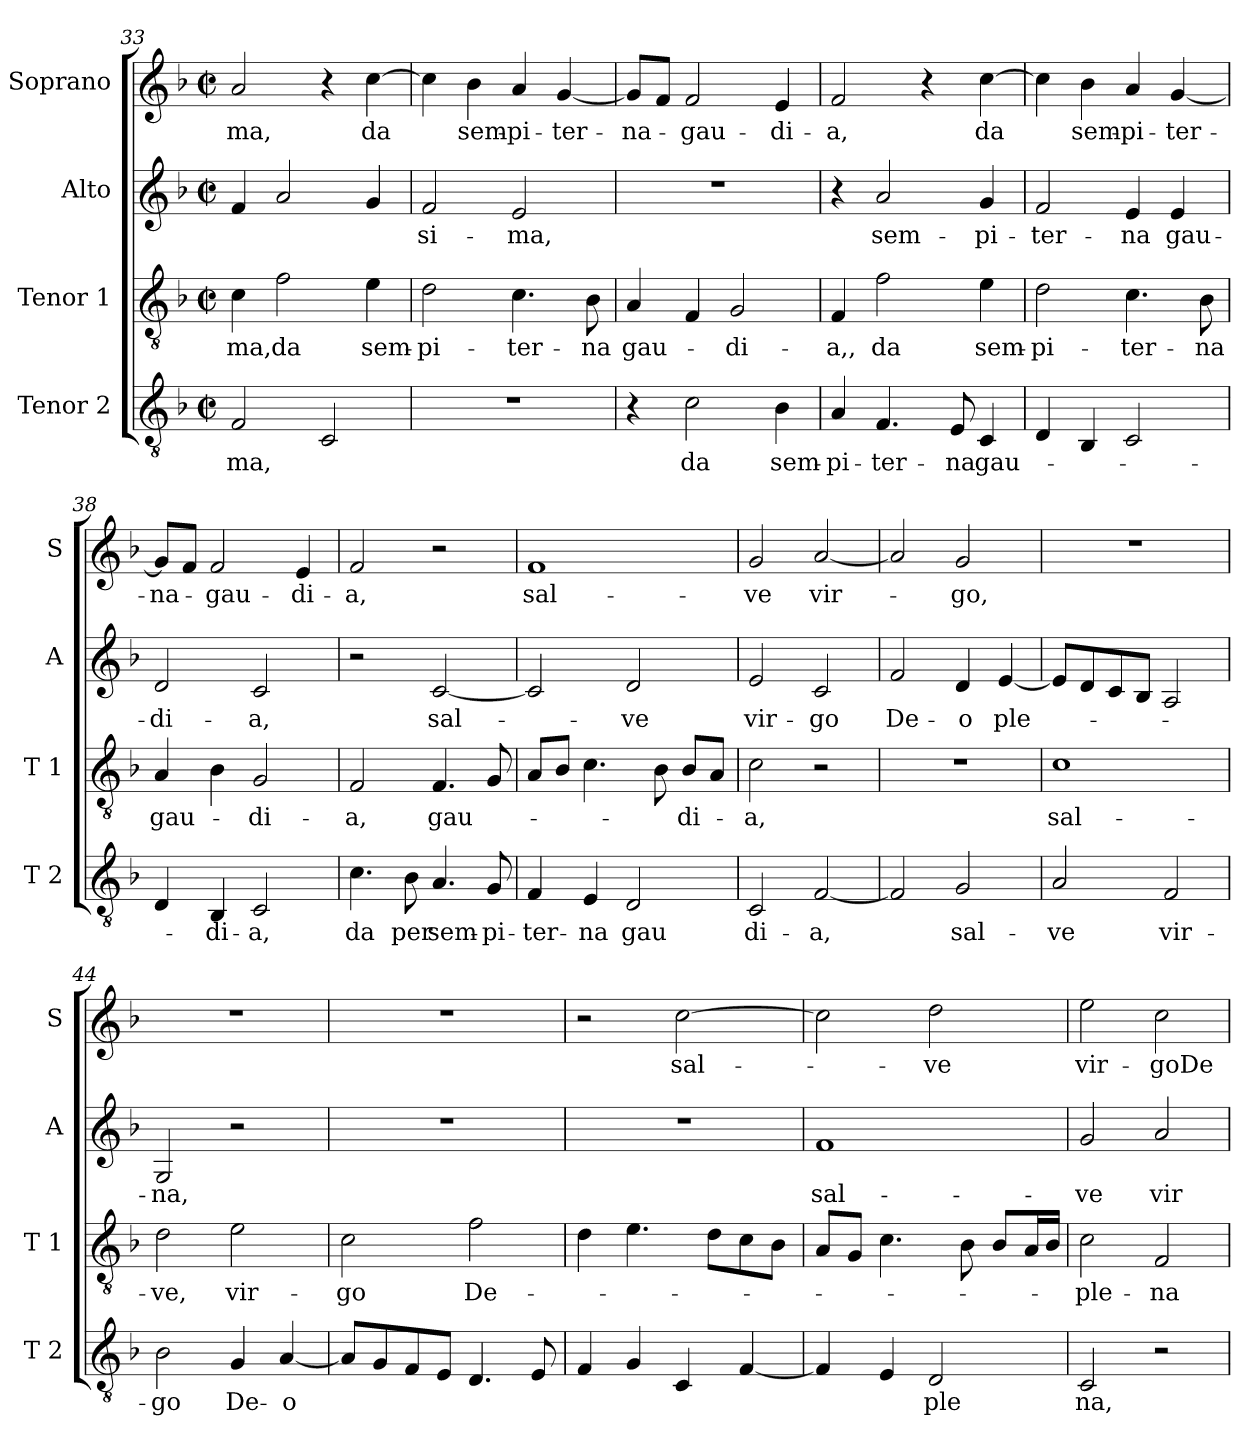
**kern	**text	**kern	**text	**kern	**text	**kern	**text
*part4	*part4	*part3	*part3	*part2	*part2	*part1	*part1
*staff4	*staff4	*staff3	*staff3	*staff2	*staff2	*staff1	*staff1
*I"Tenor 2	*	*I"Tenor 1	*	*I"Alto	*	*I"Soprano	*
*I'T 2	*	*I'T 1	*	*I'A	*	*I'S	*
*clefGv2	*	*clefGv2	*	*clefG2	*	*clefG2	*
*k[b-]	*	*k[b-]	*	*k[b-]	*	*k[b-]	*
*M2/2	*	*M2/2	*	*M2/2	*	*M2/2	*
*met(c|)	*	*met(c|)	*	*met(c|)	*	*met(c|)	*
=33	=33	=33	=33	=33	=33	=33	=33
!	!LO:LY:b	!	!LO:LY:b	!	!	!	!LO:LY:b
2F/	-ma,	4c\	-ma,	4f/	.	2a/	-ma,
!	!	!	!LO:LY:b	!	!	!	!
.	.	2f\	da	2a/	.	.	.
2C/	.	.	.	.	.	4r	.
!	!	!	!LO:LY:b	!	!	!	!LO:LY:b
.	.	4e\	sem-	4g/	.	[4cc\	da
=34	=34	=34	=34	=34	=34	=34	=34
!	!	!	!LO:LY:b	!	!LO:LY:b	!	!
1r	.	2d\	-pi-	2f/	-si-	4cc\]	.
!	!	!	!	!	!	!	!LO:LY:b
.	.	.	.	.	.	4b-\	sem-
!	!	!	!LO:LY:b	!	!LO:LY:b	!	!LO:LY:b
.	.	4.c\	-ter-	2e/	-ma,	4a/	-pi-
!	!	!	!	!	!	!	!LO:LY:b
.	.	.	.	.	.	[4g/	-ter-
!	!	!	!LO:LY:b	!	!	!	!
.	.	8B-\	-na	.	.	.	.
=35	=35	=35	=35	=35	=35	=35	=35
!	!	!	!LO:LY:b	!	!	!	!LO:LY:b
4r	.	4A/	gau-	1r	.	8gL]	-na-
.	.	.	.	.	.	8fJ	.
!	!LO:LY:b	!	!	!	!	!	!LO:LY:b
2c\	da	4F/	.	.	.	2f/	-gau-
!	!	!	!LO:LY:b	!	!	!	!
.	.	2G/	-di-	.	.	.	.
!	!LO:LY:b	!	!	!	!	!	!LO:LY:b
4B-\	sem-	.	.	.	.	4e/	-di-
=36	=36	=36	=36	=36	=36	=36	=36
!	!LO:LY:b	!	!LO:LY:b	!	!	!	!LO:LY:b
4A/	-pi-	4F/	-a,,	4r	.	2f/	-a,
!	!LO:LY:b	!	!LO:LY:b	!	!LO:LY:b	!	!
4.F/	-ter-	2f\	da	2a/	sem-	.	.
.	.	.	.	.	.	4r	.
!	!LO:LY:b	!	!	!	!	!	!
8E/	-na	.	.	.	.	.	.
!	!LO:LY:b	!	!LO:LY:b	!	!LO:LY:b	!	!LO:LY:b
4C/	gau-	4e\	sem-	4g/	-pi-	[4cc\	da
!!LO:PB:g=z
=37	=37	=37	=37	=37	=37	=37	=37
!	!	!	!LO:LY:b	!	!LO:LY:b	!	!
4D/	.	2d\	-pi-	2f/	-ter-	4cc\]	.
!	!	!	!	!	!	!	!LO:LY:b
4BB-/	.	.	.	.	.	4b-\	sem-
!	!	!	!LO:LY:b	!	!LO:LY:b	!	!LO:LY:b
2C/	.	4.c\	-ter-	4e/	-na	4a/	-pi-
!	!	!	!	!	!LO:LY:b	!	!LO:LY:b
.	.	.	.	4e/	gau-	[4g/	-ter-
!	!	!	!LO:LY:b	!	!	!	!
.	.	8B-\	-na	.	.	.	.
=38	=38	=38	=38	=38	=38	=38	=38
!	!	!	!LO:LY:b	!	!LO:LY:b	!	!LO:LY:b
4D/	.	4A/	gau-	2d/	-di-	8gL]	-na-
.	.	.	.	.	.	8fJ	.
!	!LO:LY:b	!	!	!	!	!	!LO:LY:b
4BB-/	-di-	4B-\	.	.	.	2f/	-gau-
!	!LO:LY:b	!	!LO:LY:b	!	!LO:LY:b	!	!
2C/	-a,	2G/	-di-	2c/	-a,	.	.
!	!	!	!	!	!	!	!LO:LY:b
.	.	.	.	.	.	4e/	-di-
=39	=39	=39	=39	=39	=39	=39	=39
!	!LO:LY:b	!	!LO:LY:b	!	!	!	!LO:LY:b
4.c\	da	2F/	-a,	2r	.	2f/	-a,
!	!LO:LY:b	!	!	!	!	!	!
8B-\	per	.	.	.	.	.	.
!	!LO:LY:b	!	!LO:LY:b	!	!LO:LY:b	!	!
4.A/	sem-	4.F/	gau-	[2c/	sal-	2r	.
!	!LO:LY:b	!	!	!	!	!	!
8G/	-pi-	8G/	.	.	.	.	.
=40	=40	=40	=40	=40	=40	=40	=40
!	!LO:LY:b	!	!	!	!	!	!LO:LY:b
4F/	-ter-	8AL	.	2c/]	.	1f	sal-
.	.	8B-J	.	.	.	.	.
!	!LO:LY:b	!	!	!	!	!	!
4E/	-na	4.c\	.	.	.	.	.
!	!LO:LY:b	!	!	!	!LO:LY:b	!	!
2D/	gau	.	.	2d/	-ve	.	.
.	.	8B-\	.	.	.	.	.
!	!	!	!LO:LY:b	!	!	!	!
.	.	8B-L	-di-	.	.	.	.
.	.	8AJ	.	.	.	.	.
=41	=41	=41	=41	=41	=41	=41	=41
!	!LO:LY:b	!	!LO:LY:b	!	!LO:LY:b	!	!LO:LY:b
2C/	di-	2c\	-a,	2e/	vir-	2g/	-ve
!	!LO:LY:b	!	!	!	!LO:LY:b	!	!LO:LY:b
[2F/	-a,	2r	.	2c/	-go	[2a/	vir-
=42	=42	=42	=42	=42	=42	=42	=42
!	!	!	!	!	!LO:LY:b	!	!
2F/]	.	1r	.	2f/	De-	2a/]	.
!	!LO:LY:b	!	!	!	!LO:LY:b	!	!LO:LY:b
2G/	sal-	.	.	4d/	-o	2g/	-go,
!	!	!	!	!	!LO:LY:b	!	!
.	.	.	.	[4e/	ple-	.	.
!!LO:PB:g=z
=43	=43	=43	=43	=43	=43	=43	=43
!	!LO:LY:b	!	!LO:LY:b	!	!	!	!
2A/	-ve	1c	sal-	8eL]	.	1r	.
.	.	.	.	8d	.	.	.
.	.	.	.	8c	.	.	.
.	.	.	.	8B-J	.	.	.
!	!LO:LY:b	!	!	!	!	!	!
2F/	vir-	.	.	2A/	.	.	.
=44	=44	=44	=44	=44	=44	=44	=44
!	!LO:LY:b	!	!LO:LY:b	!	!LO:LY:b	!	!
2B-\	-go	2d\	-ve,	2G/	-na,	1r	.
!	!LO:LY:b	!	!LO:LY:b	!	!	!	!
4G/	De-	2e\	vir-	2r	.	.	.
!	!LO:LY:b	!	!	!	!	!	!
[4A/	-o	.	.	.	.	.	.
=45	=45	=45	=45	=45	=45	=45	=45
!	!	!	!LO:LY:b	!	!	!	!
8AL]	.	2c\	-go	1r	.	1r	.
8G	.	.	.	.	.	.	.
8F	.	.	.	.	.	.	.
8EJ	.	.	.	.	.	.	.
!	!	!	!LO:LY:b	!	!	!	!
4.D/	.	2f\	De-	.	.	.	.
8E/	.	.	.	.	.	.	.
=46	=46	=46	=46	=46	=46	=46	=46
4F/	.	4d\	.	1r	.	2r	.
4G/	.	4.e\	.	.	.	.	.
!	!	!	!	!	!	!	!LO:LY:b
4C/	.	.	.	.	.	[2cc\	sal-
.	.	8dL	.	.	.	.	.
[4F/	.	8c	.	.	.	.	.
.	.	8B-J	.	.	.	.	.
=47	=47	=47	=47	=47	=47	=47	=47
!	!	!	!	!	!LO:LY:b	!	!
4F/]	.	8AL	.	1f	sal-	2cc\]	.
.	.	8GJ	.	.	.	.	.
4E/	.	4.c\	.	.	.	.	.
!	!LO:LY:b	!	!	!	!	!	!LO:LY:b
2D/	ple	.	.	.	.	2dd\	-ve
.	.	8B-\	.	.	.	.	.
.	.	8B-L	.	.	.	.	.
.	.	16AL	.	.	.	.	.
.	.	16B-JJ	.	.	.	.	.
=48	=48	=48	=48	=48	=48	=48	=48
!	!LO:LY:b	!	!LO:LY:b	!	!LO:LY:b	!	!LO:LY:b
2C/	na,	2c\	-ple-	2g/	-ve	2ee\	vir-
!	!	!	!LO:LY:b	!	!LO:LY:b	!	!LO:LY:b
2r	.	2F/	-na	2a/	vir-	2cc\	-goDe-
=	=	=	=	=	=	=	=
*-	*-	*-	*-	*-	*-	*-	*-
